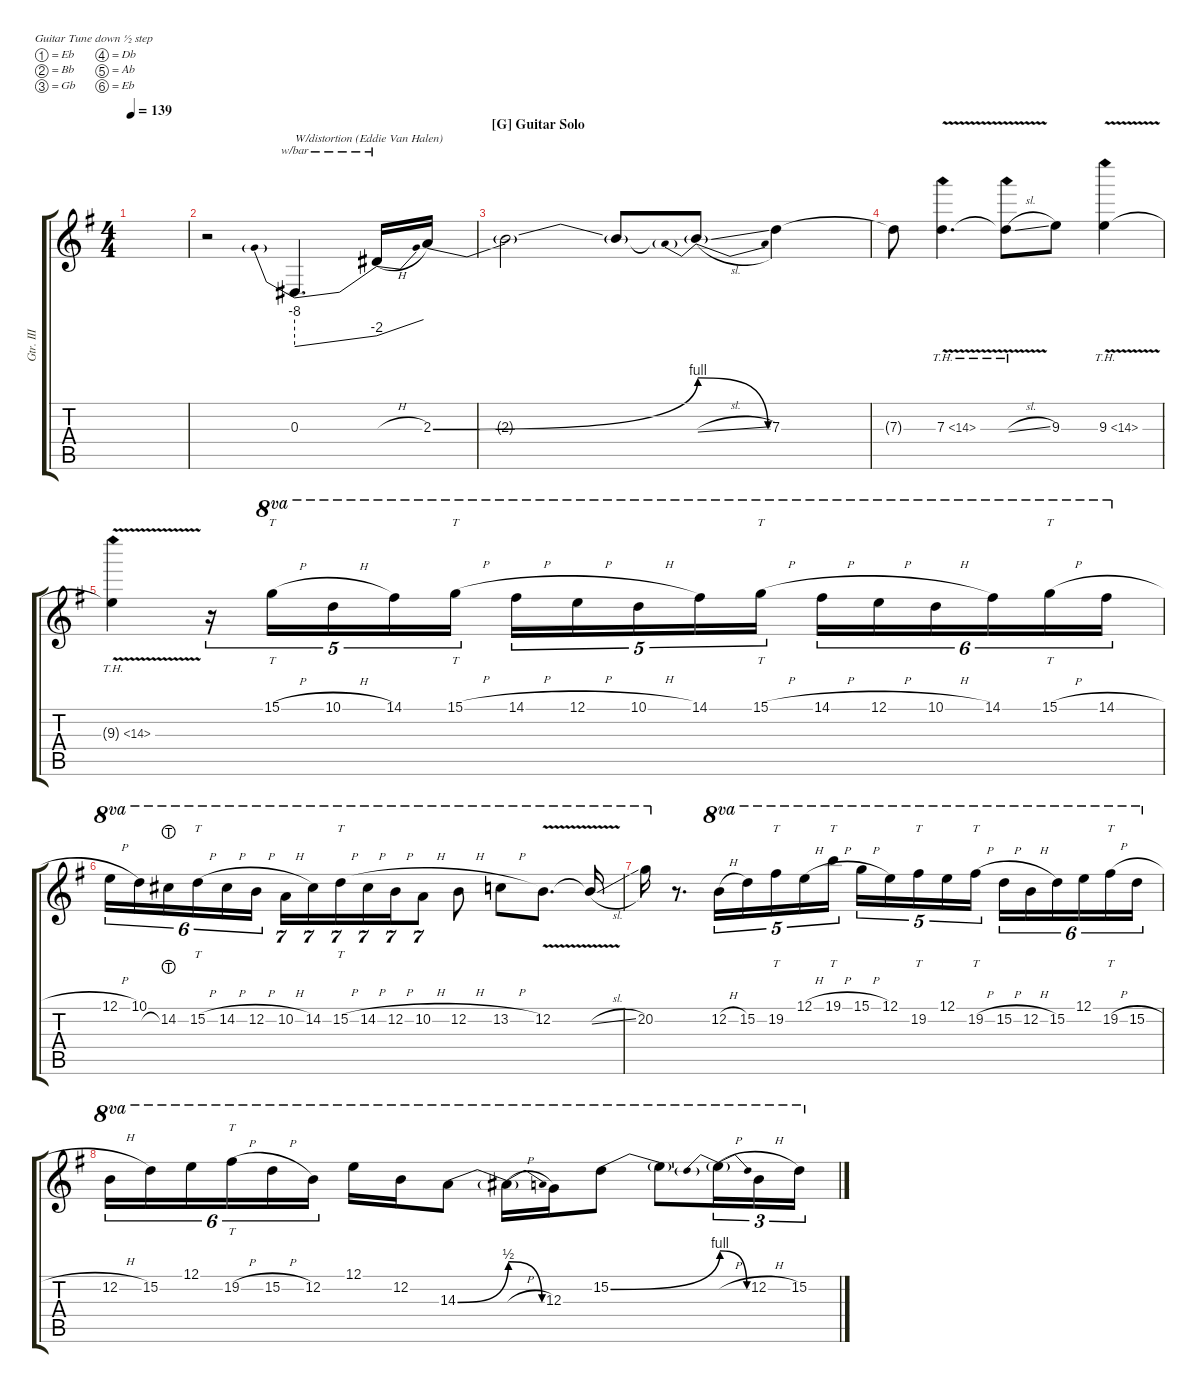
\defaultSystemsLayout 4
\hideDynamics
\bracketExtendMode groupsimilarinstruments
\otherSystemsTrackNameOrientation horizontal
\track ("Electric Guitar III" "Gtr. III") {multiBarRest instrument distortionguitar}
\staff {score tabs}
\tuning (Eb4 Bb3 Gb3 Db3 Ab2 Eb2)
\displaytranspose 13
\ts (4 4)
\tempo 139
\clef g2
\ks g
|
r.2{beam Down} 0.3{acc forcenatural}.4{d tbe (predivedive default 0 -32 60 -8) txt "W/distortion (Eddie Van Halen)" beam Up} 0.3{h t acc forcenatural}.16{tbe (dive default 0 -8 60 0) beam Up} 2.3{be (bend 0 0 15 4) acc forcenatural}.16{beam Up} |
\section ("G" "Guitar Solo")
2.3{t}.2{beam Down} 2.3{t}.8{beam Up} 2.3{be (prebendrelease 0 4 15 0) sl t}.8{beam Up} 7.3{acc forcenatural}.4{beam Down} |
7.3{t acc forcenatural}.8{beam Down} 7.3{th 7 v acc forcenatural}.4{d beam Down} 7.3{th 7 sl t acc forcenatural}.8{beam Down} 9.3{acc forcenatural}.8{beam Down} 9.3{th 5 v acc forcenatural}.4{beam Down} |
9.3{th 5 v t acc forcenatural}.4{beam Down} r.16{tu (5 4) beam Down} 15.1{h acc forcenatural}.16{tt tu (5 4) ot 8va beam Down} 10.1{h acc forcenatural}.16{tu (5 4) ot 8va beam Down} 14.1{acc #}.16{tu (5 4) ot 8va beam Down} 15.1{h acc forcenatural}.16{tt tu (5 4) ot 8va beam Down} 14.1{h acc #}.16{tu (5 4) ot 8va beam Down} 12.1{h acc forcenatural}.16{tu (5 4) ot 8va beam Down} 10.1{h acc forcenatural}.16{tu (5 4) ot 8va beam Down} 14.1{acc #}.16{tu (5 4) ot 8va beam Down} 15.1{h acc forcenatural}.16{tt tu (5 4) ot 8va beam Down} 14.1{h acc #}.16{tu (6 4) ot 8va beam Down} 12.1{h acc forcenatural}.16{tu (6 4) ot 8va beam Down} 10.1{h acc forcenatural}.16{tu (6 4) ot 8va beam Down} 14.1{acc #}.16{tu (6 4) ot 8va beam Down} 15.1{h acc forcenatural}.16{tt tu (6 4) ot 8va beam Down} 14.1{h acc #}.16{tu (6 4) ot 8va beam Down} |
12.1{h acc forcenatural}.16{tu (6 4) ot 8va beam Down} 10.1{acc forcenatural}.16{tu (6 4) ot 8va beam Down} 14.2{lht acc #}.16{tu (6 4) ot 8va beam Down} 15.2{h acc forcenatural}.16{tt tu (6 4) ot 8va beam Down} 14.2{h acc #}.16{tu (6 4) ot 8va beam Down} 12.2{h acc forcenatural}.16{tu (6 4) ot 8va beam Down} 10.2{h acc forcenatural}.16{tu (7 4) ot 8va beam Down} 14.2{acc #}.16{tu (7 4) ot 8va beam Down} 15.2{h acc forcenatural}.16{tt tu (7 4) ot 8va beam Down} 14.2{h acc #}.16{tu (7 4) ot 8va beam Down} 12.2{h acc forcenatural}.16{tu (7 4) ot 8va beam Down} 10.2{h acc forcenatural}.8{tu (7 4) ot 8va beam Down} 12.2{h acc forcenatural}.8{ot 8va beam Down} 13.2{h acc forcenatural}.8{ot 8va beam Down} 12.2{v acc forcenatural}.8{d ot 8va beam Up} 12.2{sl t acc forcenatural}.16{ot 8va beam Up} |
20.2{acc forcenatural}.16{ot 8va beam Down} r.8{d beam Down} 12.2{h acc forcenatural}.16{tu (5 4) ot 8va beam Down} 15.2{acc forcenatural}.16{tu (5 4) ot 8va beam Down} 19.2{acc #}.16{tt tu (5 4) ot 8va beam Down} 12.1{h acc forcenatural}.16{tu (5 4) ot 8va beam Down} 19.1{h acc forcenatural}.16{tt tu (5 4) ot 8va beam Down} 15.1{h acc forcenatural}.16{tu (5 4) ot 8va beam Down} 12.1{acc forcenatural}.16{tu (5 4) ot 8va beam Down} 19.2{acc #}.16{tt tu (5 4) ot 8va beam Down} 12.1{acc forcenatural}.16{tu (5 4) ot 8va beam Down} 19.2{h acc #}.16{tt tu (5 4) ot 8va beam Down} 15.2{h acc forcenatural}.16{tu (6 4) ot 8va beam Down} 12.2{h acc forcenatural}.16{tu (6 4) ot 8va beam Down} 15.2{acc forcenatural}.16{tu (6 4) ot 8va beam Down} 12.1{acc forcenatural}.16{tu (6 4) ot 8va beam Down} 19.2{h acc #}.16{tt tu (6 4) ot 8va beam Down} 15.2{h acc forcenatural}.16{tu (6 4) ot 8va beam Down} |
12.2{h acc forcenatural}.16{tu (6 4) ot 8va beam Down} 15.2{acc forcenatural}.16{tu (6 4) ot 8va beam Down} 12.1{acc forcenatural}.16{tu (6 4) ot 8va beam Down} 19.2{h acc #}.16{tt tu (6 4) ot 8va beam Down} 15.2{h acc forcenatural}.16{tu (6 4) ot 8va beam Down} 12.2{acc forcenatural}.16{tu (6 4) ot 8va beam Down} 12.1{acc forcenatural}.16{ot 8va beam Down} 12.2{acc forcenatural}.16{ot 8va beam Down} 14.3{be (bend 0 0 15 2) acc forcenatural}.8{ot 8va beam Down} 14.3{be (release 0 2 15 0) h t}.16{ot 8va beam Down} 12.3{acc forcenatural}.16{ot 8va beam Down} 15.2{be (bend 0 0 15 4) acc forcenatural}.8{ot 8va beam Down} 15.2{t}.8{ot 8va beam Down beam merge} 15.2{be (prebendrelease 0 4 15 0) h t}.16{tu (3 2) ot 8va beam Down} 12.2{h acc forcenatural}.16{tu (3 2) ot 8va beam Down} 15.2{acc forcenatural}.16{tu (3 2) ot 8va beam Down}
